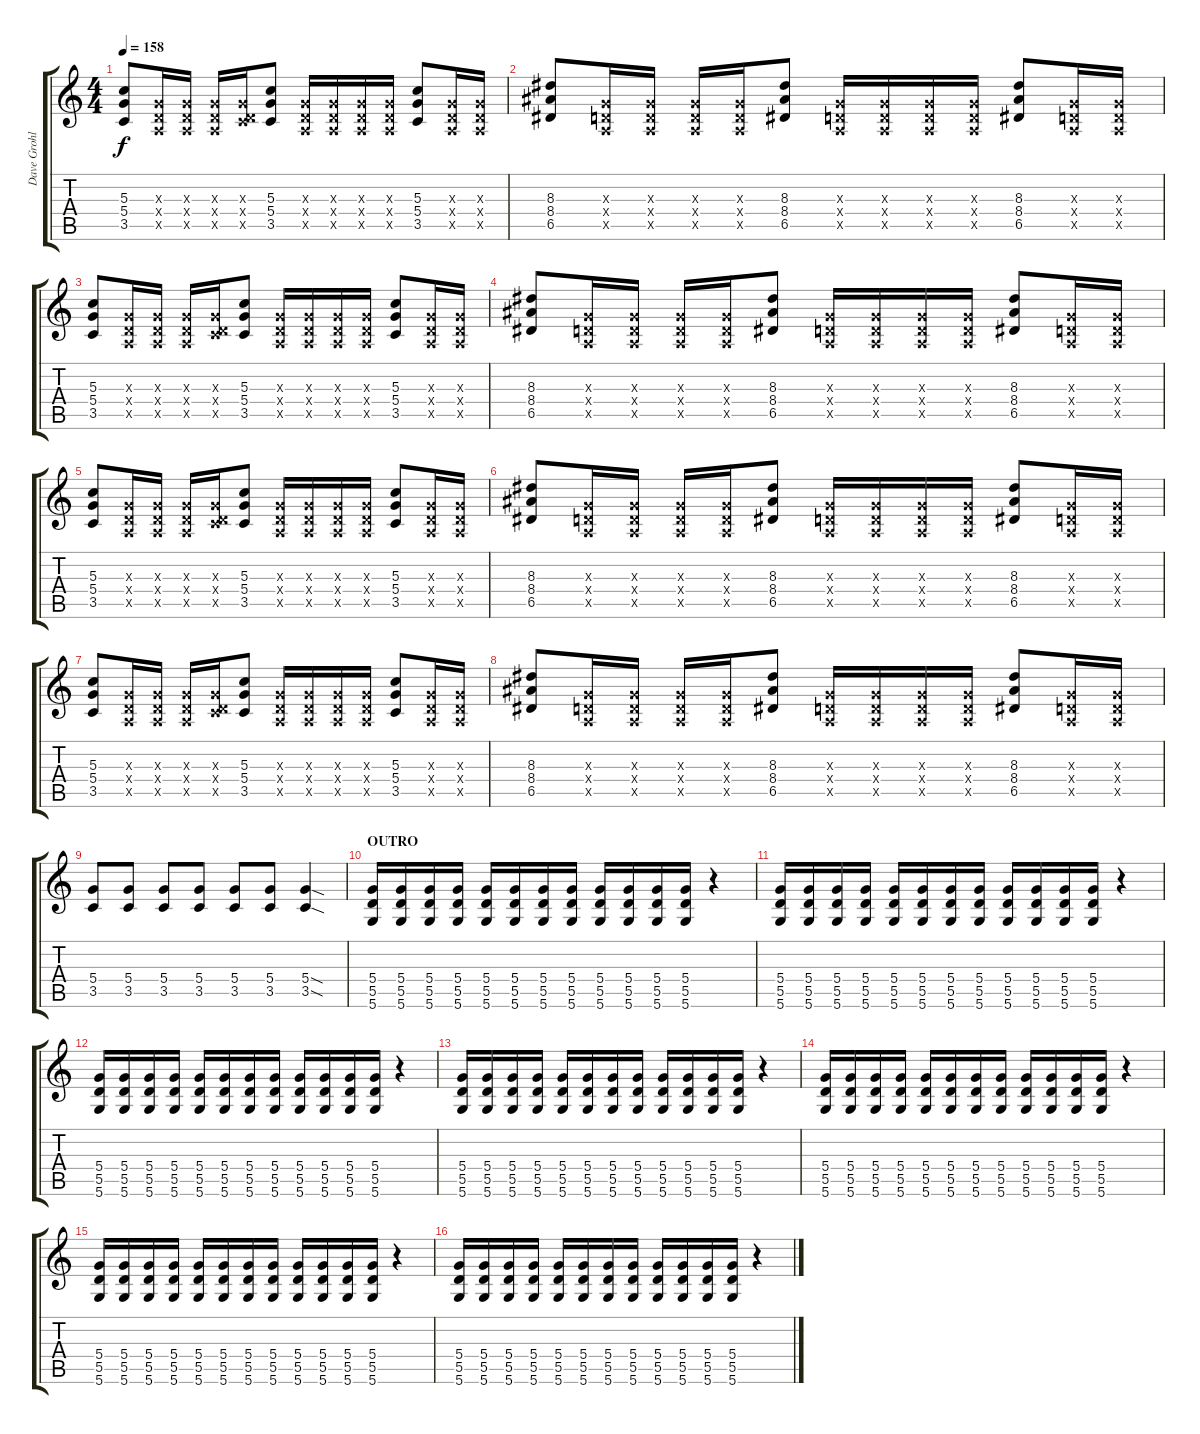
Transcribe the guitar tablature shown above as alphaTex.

\track ("Dave Grohl (Guitar)" "Dave Grohl") {instrument distortionguitar}
\staff {score tabs}
\tuning (E4 B3 G3 D3 A2 D2) {hide}
\ts (4 4)
\tempo 158
\clef g2
\ks c
(5.3 5.4 3.5).8{dy f} (0.3{x} 0.4{x} 0.5{x}).16 (0.3{x} 0.4{x} 0.5{x}).16 (0.3{x} 0.4{x} 0.5{x}).16 (0.3{x} 0.4{x} 3.5{x}).16 (5.3 5.4 3.5).8 (0.3{x} 0.4{x} 0.5{x}).16 (0.3{x} 0.4{x} 0.5{x}).16 (0.3{x} 0.4{x} 0.5{x}).16 (0.3{x} 0.4{x} 0.5{x}).16 (5.3 5.4 3.5).8 (0.3{x} 0.4{x} 0.5{x}).16 (0.3{x} 0.4{x} 0.5{x}).16 |
(8.3 8.4 6.5).8 (0.3{x} 0.4{x} 0.5{x}).16 (0.3{x} 0.4{x} 0.5{x}).16 (0.3{x} 0.4{x} 0.5{x}).16 (0.3{x} 0.4{x} 0.5{x}).16 (8.3 8.4 6.5).8 (0.3{x} 0.4{x} 0.5{x}).16 (0.3{x} 0.4{x} 0.5{x}).16 (0.3{x} 0.4{x} 0.5{x}).16 (0.3{x} 0.4{x} 0.5{x}).16 (8.3 8.4 6.5).8 (0.3{x} 0.4{x} 0.5{x}).16 (0.3{x} 0.4{x} 0.5{x}).16 |
(5.3 5.4 3.5).8 (0.3{x} 0.4{x} 0.5{x}).16 (0.3{x} 0.4{x} 0.5{x}).16 (0.3{x} 0.4{x} 0.5{x}).16 (0.3{x} 0.4{x} 3.5{x}).16 (5.3 5.4 3.5).8 (0.3{x} 0.4{x} 0.5{x}).16 (0.3{x} 0.4{x} 0.5{x}).16 (0.3{x} 0.4{x} 0.5{x}).16 (0.3{x} 0.4{x} 0.5{x}).16 (5.3 5.4 3.5).8 (0.3{x} 0.4{x} 0.5{x}).16 (0.3{x} 0.4{x} 0.5{x}).16 |
(8.3 8.4 6.5).8 (0.3{x} 0.4{x} 0.5{x}).16 (0.3{x} 0.4{x} 0.5{x}).16 (0.3{x} 0.4{x} 0.5{x}).16 (0.3{x} 0.4{x} 0.5{x}).16 (8.3 8.4 6.5).8 (0.3{x} 0.4{x} 0.5{x}).16 (0.3{x} 0.4{x} 0.5{x}).16 (0.3{x} 0.4{x} 0.5{x}).16 (0.3{x} 0.4{x} 0.5{x}).16 (8.3 8.4 6.5).8 (0.3{x} 0.4{x} 0.5{x}).16 (0.3{x} 0.4{x} 0.5{x}).16 |
(5.3 5.4 3.5).8 (0.3{x} 0.4{x} 0.5{x}).16 (0.3{x} 0.4{x} 0.5{x}).16 (0.3{x} 0.4{x} 0.5{x}).16 (0.3{x} 0.4{x} 3.5{x}).16 (5.3 5.4 3.5).8 (0.3{x} 0.4{x} 0.5{x}).16 (0.3{x} 0.4{x} 0.5{x}).16 (0.3{x} 0.4{x} 0.5{x}).16 (0.3{x} 0.4{x} 0.5{x}).16 (5.3 5.4 3.5).8 (0.3{x} 0.4{x} 0.5{x}).16 (0.3{x} 0.4{x} 0.5{x}).16 |
(8.3 8.4 6.5).8 (0.3{x} 0.4{x} 0.5{x}).16 (0.3{x} 0.4{x} 0.5{x}).16 (0.3{x} 0.4{x} 0.5{x}).16 (0.3{x} 0.4{x} 0.5{x}).16 (8.3 8.4 6.5).8 (0.3{x} 0.4{x} 0.5{x}).16 (0.3{x} 0.4{x} 0.5{x}).16 (0.3{x} 0.4{x} 0.5{x}).16 (0.3{x} 0.4{x} 0.5{x}).16 (8.3 8.4 6.5).8 (0.3{x} 0.4{x} 0.5{x}).16 (0.3{x} 0.4{x} 0.5{x}).16 |
(5.3 5.4 3.5).8 (0.3{x} 0.4{x} 0.5{x}).16 (0.3{x} 0.4{x} 0.5{x}).16 (0.3{x} 0.4{x} 0.5{x}).16 (0.3{x} 0.4{x} 3.5{x}).16 (5.3 5.4 3.5).8 (0.3{x} 0.4{x} 0.5{x}).16 (0.3{x} 0.4{x} 0.5{x}).16 (0.3{x} 0.4{x} 0.5{x}).16 (0.3{x} 0.4{x} 0.5{x}).16 (5.3 5.4 3.5).8 (0.3{x} 0.4{x} 0.5{x}).16 (0.3{x} 0.4{x} 0.5{x}).16 |
(8.3 8.4 6.5).8 (0.3{x} 0.4{x} 0.5{x}).16 (0.3{x} 0.4{x} 0.5{x}).16 (0.3{x} 0.4{x} 0.5{x}).16 (0.3{x} 0.4{x} 0.5{x}).16 (8.3 8.4 6.5).8 (0.3{x} 0.4{x} 0.5{x}).16 (0.3{x} 0.4{x} 0.5{x}).16 (0.3{x} 0.4{x} 0.5{x}).16 (0.3{x} 0.4{x} 0.5{x}).16 (8.3 8.4 6.5).8 (0.3{x} 0.4{x} 0.5{x}).16 (0.3{x} 0.4{x} 0.5{x}).16 |
(5.4 3.5).8 (5.4 3.5).8 (5.4 3.5).8 (5.4 3.5).8 (5.4 3.5).8 (5.4 3.5).8 (5.4{sod} 3.5{sod}).4 |
\section ("" "OUTRO")
(5.4 5.5 5.6).16 (5.4 5.5 5.6).16 (5.4 5.5 5.6).16 (5.4 5.5 5.6).16 (5.4 5.5 5.6).16 (5.4 5.5 5.6).16 (5.4 5.5 5.6).16 (5.4 5.5 5.6).16 (5.4 5.5 5.6).16 (5.4 5.5 5.6).16 (5.4 5.5 5.6).16 (5.4 5.5 5.6).16 r.4 |
(5.4 5.5 5.6).16 (5.4 5.5 5.6).16 (5.4 5.5 5.6).16 (5.4 5.5 5.6).16 (5.4 5.5 5.6).16 (5.4 5.5 5.6).16 (5.4 5.5 5.6).16 (5.4 5.5 5.6).16 (5.4 5.5 5.6).16 (5.4 5.5 5.6).16 (5.4 5.5 5.6).16 (5.4 5.5 5.6).16 r.4 |
(5.4 5.5 5.6).16 (5.4 5.5 5.6).16 (5.4 5.5 5.6).16 (5.4 5.5 5.6).16 (5.4 5.5 5.6).16 (5.4 5.5 5.6).16 (5.4 5.5 5.6).16 (5.4 5.5 5.6).16 (5.4 5.5 5.6).16 (5.4 5.5 5.6).16 (5.4 5.5 5.6).16 (5.4 5.5 5.6).16 r.4 |
(5.4 5.5 5.6).16 (5.4 5.5 5.6).16 (5.4 5.5 5.6).16 (5.4 5.5 5.6).16 (5.4 5.5 5.6).16 (5.4 5.5 5.6).16 (5.4 5.5 5.6).16 (5.4 5.5 5.6).16 (5.4 5.5 5.6).16 (5.4 5.5 5.6).16 (5.4 5.5 5.6).16 (5.4 5.5 5.6).16 r.4 |
(5.4 5.5 5.6).16 (5.4 5.5 5.6).16 (5.4 5.5 5.6).16 (5.4 5.5 5.6).16 (5.4 5.5 5.6).16 (5.4 5.5 5.6).16 (5.4 5.5 5.6).16 (5.4 5.5 5.6).16 (5.4 5.5 5.6).16 (5.4 5.5 5.6).16 (5.4 5.5 5.6).16 (5.4 5.5 5.6).16 r.4 |
(5.4 5.5 5.6).16 (5.4 5.5 5.6).16 (5.4 5.5 5.6).16 (5.4 5.5 5.6).16 (5.4 5.5 5.6).16 (5.4 5.5 5.6).16 (5.4 5.5 5.6).16 (5.4 5.5 5.6).16 (5.4 5.5 5.6).16 (5.4 5.5 5.6).16 (5.4 5.5 5.6).16 (5.4 5.5 5.6).16 r.4 |
(5.4 5.5 5.6).16 (5.4 5.5 5.6).16 (5.4 5.5 5.6).16 (5.4 5.5 5.6).16 (5.4 5.5 5.6).16 (5.4 5.5 5.6).16 (5.4 5.5 5.6).16 (5.4 5.5 5.6).16 (5.4 5.5 5.6).16 (5.4 5.5 5.6).16 (5.4 5.5 5.6).16 (5.4 5.5 5.6).16 r.4
